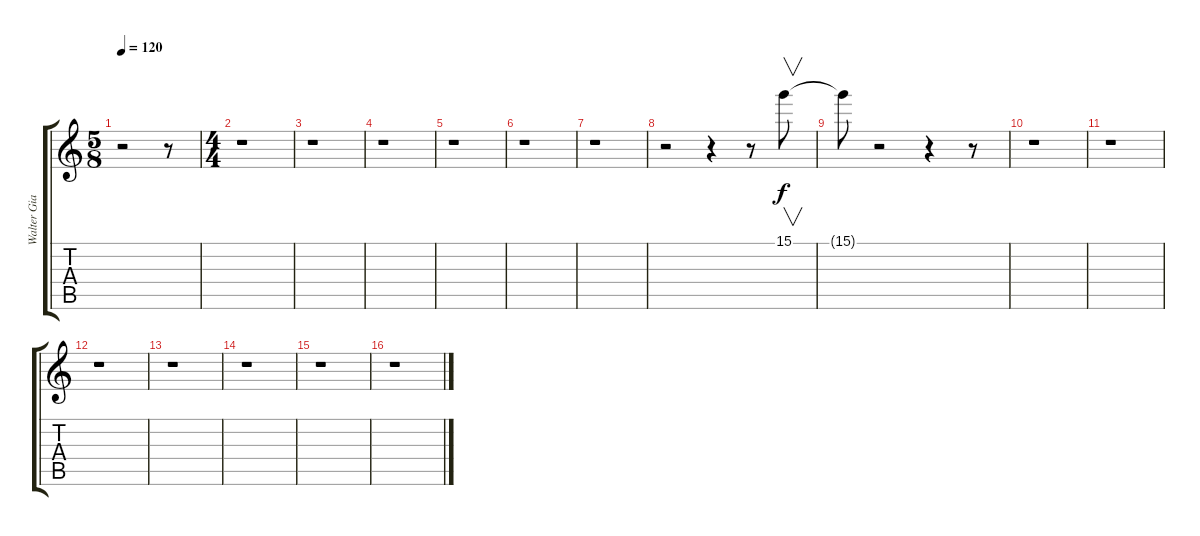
\track ("Walter Giardino-2" "Walter Gia") {instrument overdrivenguitar}
\staff {score tabs}
\tuning (E4 B3 G3 D3 A2 E2) {hide}
\ts (5 8)
\tempo 120
\clef g2
\ks c
r.2{dy f instrument overdrivenguitar} r.8 |
\ts (4 4)
r.1 |
r.1 |
r.1 |
r.1 |
r.1 |
r.1 |
r.2 r.4 r.8 15.1.8{v} |
15.1{t}.8 r.2 r.4 r.8 |
r.1 |
r.1 |
r.1 |
r.1 |
r.1 |
r.1 |
r.1
